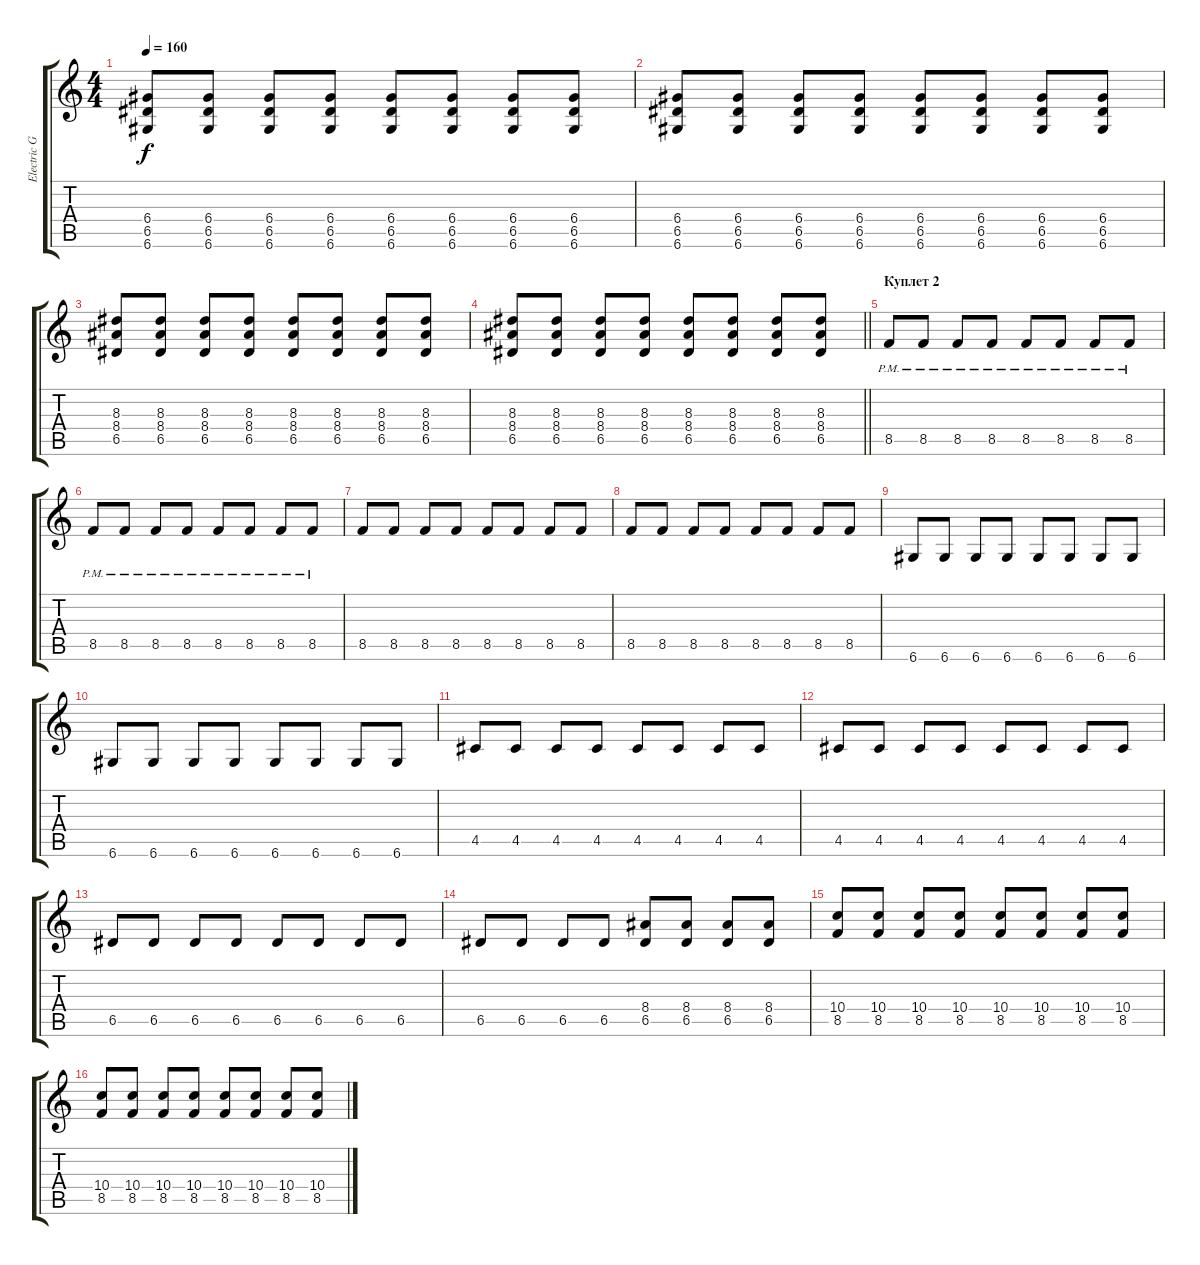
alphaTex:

\track ("Electric Guitar 2" "Electric G") {instrument overdrivenguitar}
\staff {score tabs}
\tuning (E4 B3 G3 D3 A2 D2) {hide}
\ts (4 4)
\tempo 160
\clef g2
\ks c
(6.4 6.5 6.6).8{dy f} (6.4 6.5 6.6).8 (6.4 6.5 6.6).8 (6.4 6.5 6.6).8 (6.4 6.5 6.6).8 (6.4 6.5 6.6).8 (6.4 6.5 6.6).8 (6.4 6.5 6.6).8 |
(6.4 6.5 6.6).8 (6.4 6.5 6.6).8 (6.4 6.5 6.6).8 (6.4 6.5 6.6).8 (6.4 6.5 6.6).8 (6.4 6.5 6.6).8 (6.4 6.5 6.6).8 (6.4 6.5 6.6).8 |
(8.3 8.4 6.5).8 (8.3 8.4 6.5).8 (8.3 8.4 6.5).8 (8.3 8.4 6.5).8 (8.3 8.4 6.5).8 (8.3 8.4 6.5).8 (8.3 8.4 6.5).8 (8.3 8.4 6.5).8 |
\barLineRight lightlight
(8.3 8.4 6.5).8 (8.3 8.4 6.5).8 (8.3 8.4 6.5).8 (8.3 8.4 6.5).8 (8.3 8.4 6.5).8 (8.3 8.4 6.5).8 (8.3 8.4 6.5).8 (8.3 8.4 6.5).8 |
\section ("" "Куплет 2")
8.5{pm}.8 8.5{pm}.8 8.5{pm}.8 8.5{pm}.8 8.5{pm}.8 8.5{pm}.8 8.5{pm}.8 8.5{pm}.8 |
8.5{pm}.8 8.5{pm}.8 8.5{pm}.8 8.5{pm}.8 8.5{pm}.8 8.5{pm}.8 8.5{pm}.8 8.5{pm}.8 |
8.5.8 8.5.8 8.5.8 8.5.8 8.5.8 8.5.8 8.5.8 8.5.8 |
8.5.8 8.5.8 8.5.8 8.5.8 8.5.8 8.5.8 8.5.8 8.5.8 |
6.6.8 6.6.8 6.6.8 6.6.8 6.6.8 6.6.8 6.6.8 6.6.8 |
6.6.8 6.6.8 6.6.8 6.6.8 6.6.8 6.6.8 6.6.8 6.6.8 |
4.5.8 4.5.8 4.5.8 4.5.8 4.5.8 4.5.8 4.5.8 4.5.8 |
4.5.8 4.5.8 4.5.8 4.5.8 4.5.8 4.5.8 4.5.8 4.5.8 |
6.5.8 6.5.8 6.5.8 6.5.8 6.5.8 6.5.8 6.5.8 6.5.8 |
6.5.8 6.5.8 6.5.8 6.5.8 (8.4 6.5).8 (8.4 6.5).8 (8.4 6.5).8 (8.4 6.5).8 |
(10.4 8.5).8 (10.4 8.5).8 (10.4 8.5).8 (10.4 8.5).8 (10.4 8.5).8 (10.4 8.5).8 (10.4 8.5).8 (10.4 8.5).8 |
(10.4 8.5).8 (10.4 8.5).8 (10.4 8.5).8 (10.4 8.5).8 (10.4 8.5).8 (10.4 8.5).8 (10.4 8.5).8 (10.4 8.5).8
